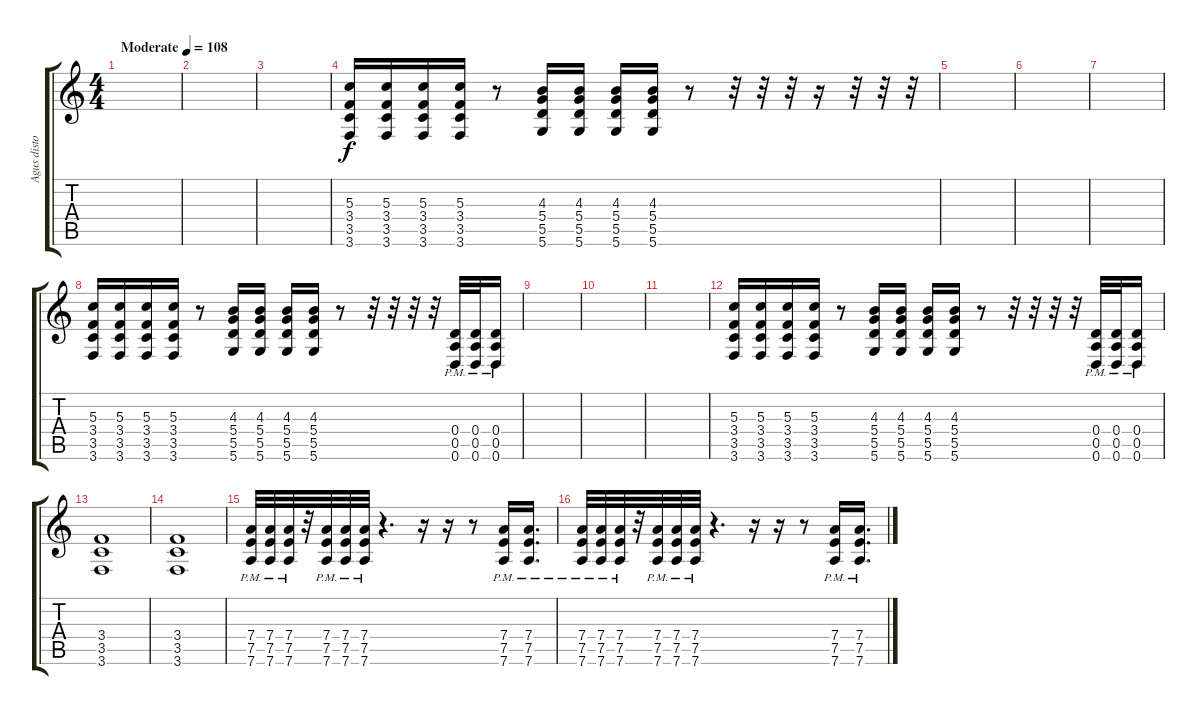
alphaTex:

\track ("Agus distortion" "Agus disto") {instrument distortionguitar}
\staff {score tabs}
\tuning (E4 B3 G3 D3 A2 D2) {hide}
\ts (4 4)
\tempo (108 "Moderate")
\clef g2
\ks c
|
|
|
(5.3 3.4 3.5 3.6).16 (5.3 3.4 3.5 3.6).16 (5.3 3.4 3.5 3.6).16 (5.3 3.4 3.5 3.6).16 r.8 (4.3 5.4 5.5 5.6).16 (4.3 5.4 5.5 5.6).16 (4.3 5.4 5.5 5.6).16 (4.3 5.4 5.5 5.6).16 r.8 r.32 r.32 r.32 r.16 r.32 r.32 r.32 |
|
|
|
(5.3 3.4 3.5 3.6).16 (5.3 3.4 3.5 3.6).16 (5.3 3.4 3.5 3.6).16 (5.3 3.4 3.5 3.6).16 r.8 (4.3 5.4 5.5 5.6).16 (4.3 5.4 5.5 5.6).16 (4.3 5.4 5.5 5.6).16 (4.3 5.4 5.5 5.6).16 r.8 r.32 r.32 r.32 r.32 (0.4{pm} 0.5{pm} 0.6{pm}).32 (0.4{pm} 0.5{pm} 0.6{pm}).32 (0.4{pm} 0.5{pm} 0.6{pm}).16 |
|
|
|
(5.3 3.4 3.5 3.6).16 (5.3 3.4 3.5 3.6).16 (5.3 3.4 3.5 3.6).16 (5.3 3.4 3.5 3.6).16 r.8 (4.3 5.4 5.5 5.6).16 (4.3 5.4 5.5 5.6).16 (4.3 5.4 5.5 5.6).16 (4.3 5.4 5.5 5.6).16 r.8 r.32 r.32 r.32 r.32 (0.4{pm} 0.5{pm} 0.6{pm}).32 (0.4{pm} 0.5{pm} 0.6{pm}).32 (0.4{pm} 0.5{pm} 0.6{pm}).16 |
(3.4 3.5 3.6).1 |
(3.4 3.5 3.6).1 |
(7.4{pm} 7.5{pm} 7.6{pm}).32 (7.4{pm} 7.5{pm} 7.6{pm}).32 (7.4{pm} 7.5{pm} 7.6{pm}).32 r.32 (7.4{pm} 7.5{pm} 7.6{pm}).32 (7.4{pm} 7.5{pm} 7.6{pm}).32 (7.4{pm} 7.5{pm} 7.6{pm}).32 r.4{d} r.16 r.16 r.8 (7.4{pm} 7.5{pm} 7.6{pm}).16 (7.4{pm} 7.5{pm} 7.6{pm}).16{d} |
(7.4{pm} 7.5{pm} 7.6{pm}).32 (7.4{pm} 7.5{pm} 7.6{pm}).32 (7.4{pm} 7.5{pm} 7.6{pm}).32 r.32 (7.4{pm} 7.5{pm} 7.6{pm}).32 (7.4{pm} 7.5{pm} 7.6{pm}).32 (7.4{pm} 7.5{pm} 7.6{pm}).32 r.4{d} r.16 r.16 r.8 (7.4{pm} 7.5{pm} 7.6{pm}).16 (7.4{pm} 7.5{pm} 7.6{pm}).16{d}
